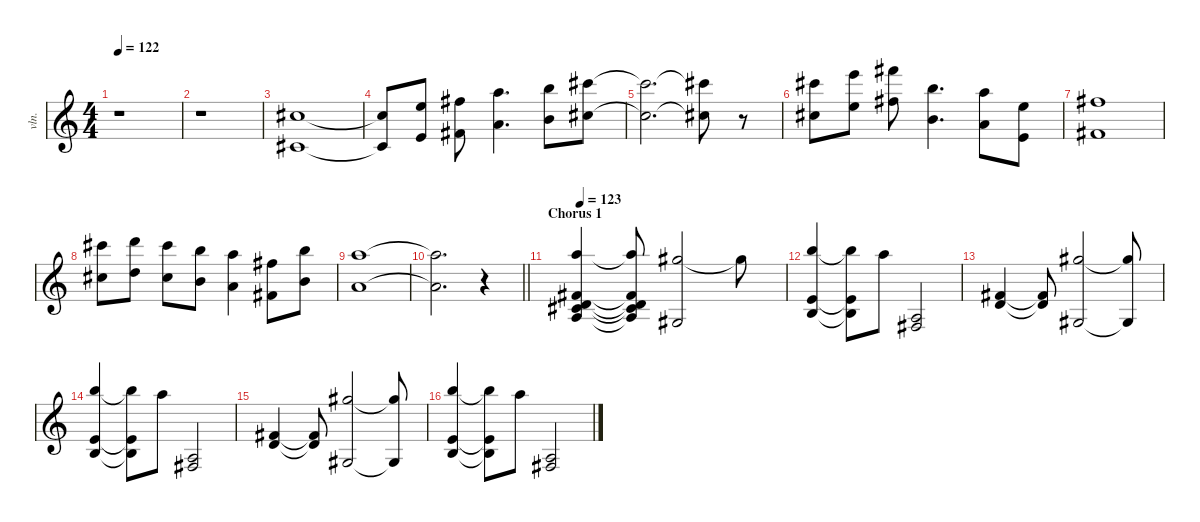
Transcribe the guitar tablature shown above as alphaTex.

\defaultSystemsLayout 4
\hideDynamics
\bracketExtendMode nobrackets
\otherSystemsTrackNameOrientation horizontal
\track ("Synth" "vln.") {instrument stringensemble1}
\staff {score}
\tuning (E4 B3 G3 D3 A2 E2)
\ts (4 4)
\tempo 122
\clef g2
\ks c
r.1{dy f beam Down} |
r.1{beam Down} |
(9.1{acc #} 11.4{acc #}).1{beam Up} |
(9.1{t acc #} 11.4{t acc #}).8{beam Up} (12.1 9.3).8{beam Up} (14.1{acc #} 11.3{acc #}).8{beam Down} (17.1 14.3).4{d beam Down} (19.1 16.3).8{beam Down} (21.1{acc #} 18.3{acc #}).8{beam Down} |
(21.1{t acc #} 18.3{t acc #}).2{d beam Down} (21.1{t acc #} 18.3{t acc #}).8{beam Down} r.8{beam Down} |
(21.1{acc #} 23.4{acc #}).8{beam Down} (24.1 21.3).8{beam Down} (26.1{acc #} 23.3{acc #}).8{beam Down} (19.1 21.4).4{d beam Down} (17.1 19.4).8{beam Down} (17.2 19.5).8{beam Down} |
(14.1{acc #} 16.4{acc #}).1{beam Down} |
(21.1{acc #} 18.3{acc #}).8{beam Down} (22.1 19.3).8{beam Down} (21.1{acc #} 23.4{acc #}).8{beam Down} (19.1 21.4).8{beam Down} (17.1 19.4).4{beam Down} (19.2{acc #} 21.5{acc #}).8{beam Down} (19.1 21.4).8{beam Down} |
(17.1 19.4).1{beam Down} |
\barLineRight lightlight
(17.1{t} 19.4{t}).2{d beam Down} r.4{beam Down} |
\section ("" "Chorus 1")
\tempo 123
(17.1 11.3{acc #} 11.4{acc #} 17.5 17.6).4{beam Up} (17.1{t} 11.3{t acc #} 11.4{t acc #} 17.5{t} 17.6{t}).8{beam Up} (16.1{acc #} 11.5{acc #}).2{beam Up} 16.1{t acc #}.8{beam Down} |
(19.1 19.5 19.6).4{beam Up} (19.1{t} 19.5{t} 19.6{t}).8{beam Down} 17.1.8{beam Down} (12.5 14.6{acc #}).2{beam Up} |
(11.3{acc #} 12.4).4{beam Up} (11.3{t acc #} 12.4{t}).8{beam Up} (16.1{acc #} 16.6{acc #}).2{beam Up} (16.1{t acc #} 16.6{t acc #}).8{beam Up} |
(19.1 19.5 19.6).4{beam Up} (19.1{t} 19.5{t} 19.6{t}).8{beam Down} 17.1.8{beam Down} (12.5 14.6{acc #}).2{beam Up} |
(11.3{acc #} 12.4).4{beam Up} (11.3{t acc #} 12.4{t}).8{beam Up} (16.1{acc #} 16.6{acc #}).2{beam Up} (16.1{t acc #} 16.6{t acc #}).8{beam Up} |
(19.1 19.5 19.6).4{beam Up} (19.1{t} 19.5{t} 19.6{t}).8{beam Down} 17.1.8{beam Down} (12.5 14.6{acc #}).2{beam Up}
